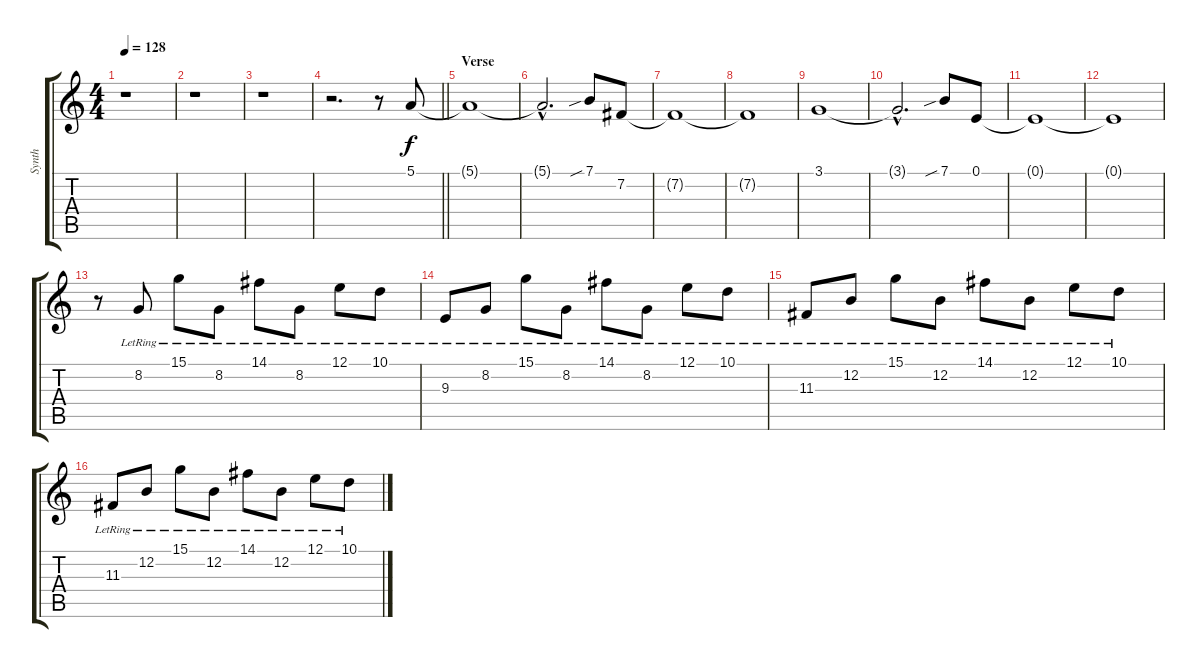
\track ("Synth" "Synth") {instrument lead3calliope}
\staff {score tabs}
\tuning (E4 B3 G3 D3 A2 E2) {hide}
\ts (4 4)
\tempo 128
\clef g2
\ks c
r.1{dy fff} |
r.1 |
r.1 |
\barLineRight lightlight
r.2{d} r.8{instrument lead3calliope} 5.1.8{dy f} |
\section ("" "Verse")
5.1{t}.1 |
5.1{hac t}.2{d} 7.1{sib}.8 7.2.8 |
7.2{t}.1 |
7.2{t}.1 |
3.1.1 |
3.1{hac t}.2{d} 7.1{sib}.8 0.1.8 |
0.1{t}.1 |
0.1{t}.1 |
r.8{instrument brightacousticpiano} 8.2{lr}.8 15.1{lr}.8 8.2{lr}.8 14.1{lr}.8 8.2{lr}.8 12.1{lr}.8 10.1{lr}.8 |
9.3{lr}.8 8.2{lr}.8 15.1{lr}.8 8.2{lr}.8 14.1{lr}.8 8.2{lr}.8 12.1{lr}.8 10.1{lr}.8 |
11.3{lr}.8 12.2{lr}.8 15.1{lr}.8 12.2{lr}.8 14.1{lr}.8 12.2{lr}.8 12.1{lr}.8 10.1{lr}.8 |
11.3{lr}.8 12.2{lr}.8 15.1{lr}.8 12.2{lr}.8 14.1{lr}.8 12.2{lr}.8 12.1{lr}.8 10.1{lr}.8
